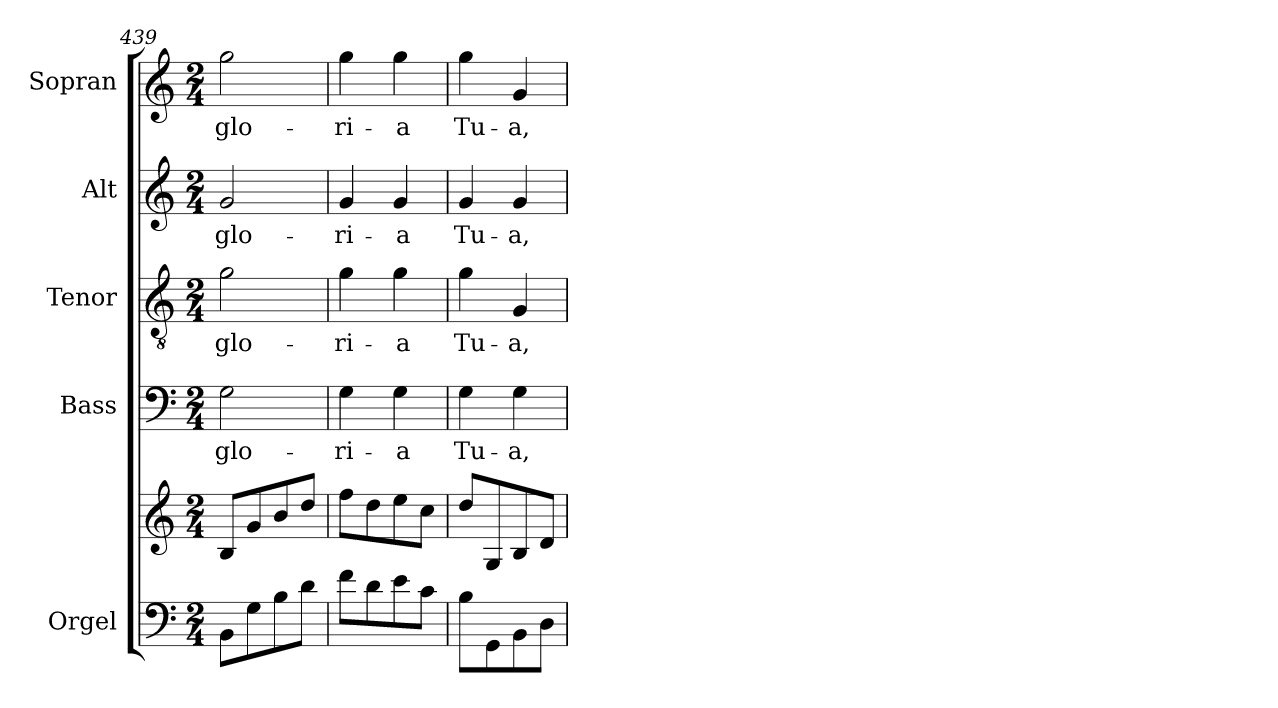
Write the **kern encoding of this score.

**kern	**kern	**kern	**text	**kern	**text	**kern	**text	**kern	**text
*part5	*part5	*part4	*part4	*part3	*part3	*part2	*part2	*part1	*part1
*staff6	*staff5	*staff4	*staff4	*staff3	*staff3	*staff2	*staff2	*staff1	*staff1
*I"Orgel	*	*I"Bass	*	*I"Tenor	*	*I"Alt	*	*I"Sopran	*
*I'Org.	*	*I'B.	*	*I'T.	*	*I'A.	*	*I'S.	*
*clefF4	*clefG2	*clefF4	*	*clefGv2	*	*clefG2	*	*clefG2	*
*k[]	*k[]	*k[]	*	*k[]	*	*k[]	*	*k[]	*
*C:	*C:	*C:	*	*C:	*	*C:	*	*C:	*
*M2/4	*M2/4	*M2/4	*	*M2/4	*	*M2/4	*	*M2/4	*
=439	=439	=439	=439	=439	=439	=439	=439	=439	=439
!	!	!	!LO:LY:b	!	!LO:LY:b	!	!LO:LY:b	!	!LO:LY:b
8BB\L	8B/L	2G\	glo-	2g\	glo-	2g/	glo-	2gg\	glo-
8G\	8g/	.	.	.	.	.	.	.	.
8B\	8b/	.	.	.	.	.	.	.	.
8d\J	8dd/J	.	.	.	.	.	.	.	.
=440	=440	=440	=440	=440	=440	=440	=440	=440	=440
!	!	!	!LO:LY:b	!	!LO:LY:b	!	!LO:LY:b	!	!LO:LY:b
8f\L	8ff\L	4G\	-ri-	4g\	-ri-	4g/	-ri-	4gg\	-ri-
8d\	8dd\	.	.	.	.	.	.	.	.
!	!	!	!LO:LY:b	!	!LO:LY:b	!	!LO:LY:b	!	!LO:LY:b
8e\	8ee\	4G\	-a	4g\	-a	4g/	-a	4gg\	-a
8c\J	8cc\J	.	.	.	.	.	.	.	.
=441	=441	=441	=441	=441	=441	=441	=441	=441	=441
!	!	!	!LO:LY:b	!	!LO:LY:b	!	!LO:LY:b	!	!LO:LY:b
8B\L	8dd/L	4G\	Tu-	4g\	Tu-	4g/	Tu-	4gg\	Tu-
8GG\	8G/	.	.	.	.	.	.	.	.
!	!	!	!LO:LY:b	!	!LO:LY:b	!	!LO:LY:b	!	!LO:LY:b
8BB\	8B/	4G\	-a,	4G/	-a,	4g/	-a,	4g/	-a,
8D\J	8d/J	.	.	.	.	.	.	.	.
=	=	=	=	=	=	=	=	=	=
*-	*-	*-	*-	*-	*-	*-	*-	*-	*-
